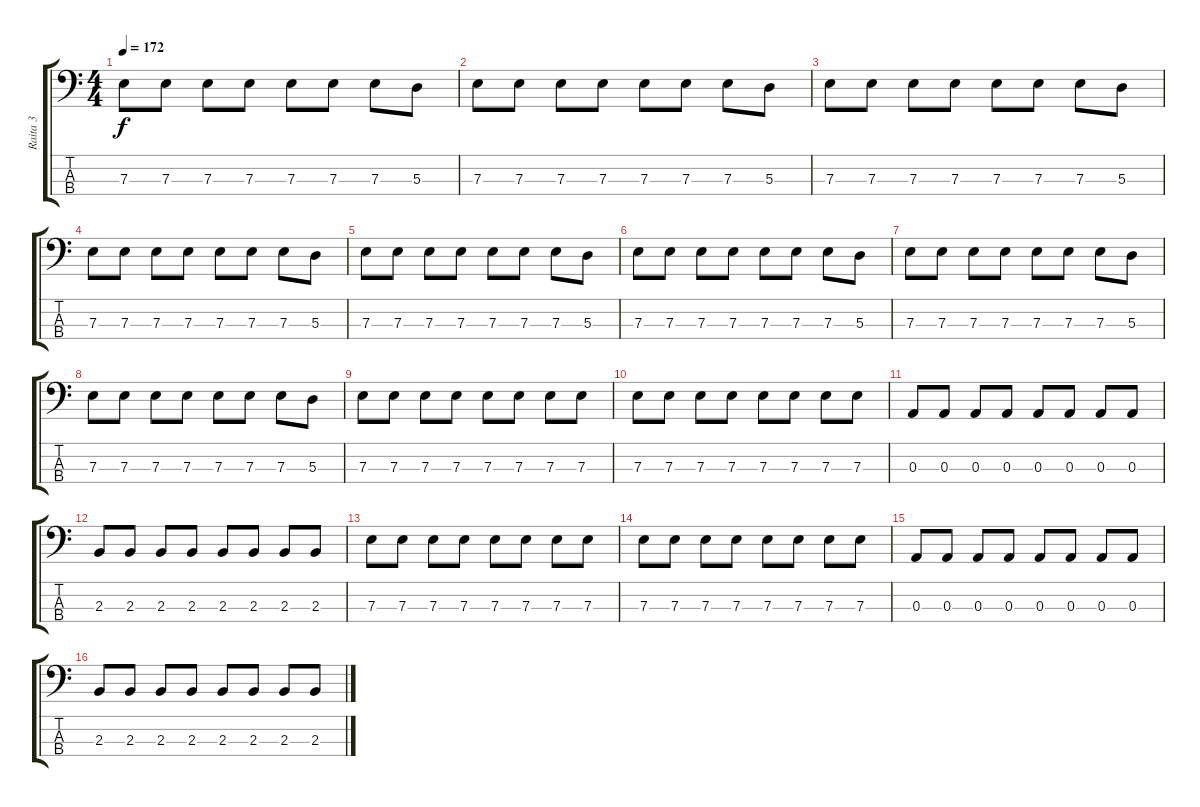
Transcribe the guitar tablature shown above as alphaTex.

\track ("Raita 3" "Raita 3") {instrument electricbassfinger}
\staff {score tabs}
\tuning (G2 D2 A1 E1) {hide}
\ts (4 4)
\tempo 172
\clef f4
\ks c
7.3.8{dy f instrument electricbassfinger} 7.3.8 7.3.8 7.3.8 7.3.8 7.3.8 7.3.8 5.3.8 |
7.3.8 7.3.8 7.3.8 7.3.8 7.3.8 7.3.8 7.3.8 5.3.8 |
7.3.8 7.3.8 7.3.8 7.3.8 7.3.8 7.3.8 7.3.8 5.3.8 |
7.3.8 7.3.8 7.3.8 7.3.8 7.3.8 7.3.8 7.3.8 5.3.8 |
7.3.8 7.3.8 7.3.8 7.3.8 7.3.8 7.3.8 7.3.8 5.3.8 |
7.3.8 7.3.8 7.3.8 7.3.8 7.3.8 7.3.8 7.3.8 5.3.8 |
7.3.8 7.3.8 7.3.8 7.3.8 7.3.8 7.3.8 7.3.8 5.3.8 |
7.3.8 7.3.8 7.3.8 7.3.8 7.3.8 7.3.8 7.3.8 5.3.8 |
7.3.8 7.3.8 7.3.8 7.3.8 7.3.8 7.3.8 7.3.8 7.3.8 |
7.3.8 7.3.8 7.3.8 7.3.8 7.3.8 7.3.8 7.3.8 7.3.8 |
0.3.8 0.3.8 0.3.8 0.3.8 0.3.8 0.3.8 0.3.8 0.3.8 |
2.3.8 2.3.8 2.3.8 2.3.8 2.3.8 2.3.8 2.3.8 2.3.8 |
7.3.8 7.3.8 7.3.8 7.3.8 7.3.8 7.3.8 7.3.8 7.3.8 |
7.3.8 7.3.8 7.3.8 7.3.8 7.3.8 7.3.8 7.3.8 7.3.8 |
0.3.8 0.3.8 0.3.8 0.3.8 0.3.8 0.3.8 0.3.8 0.3.8 |
2.3.8 2.3.8 2.3.8 2.3.8 2.3.8 2.3.8 2.3.8 2.3.8
